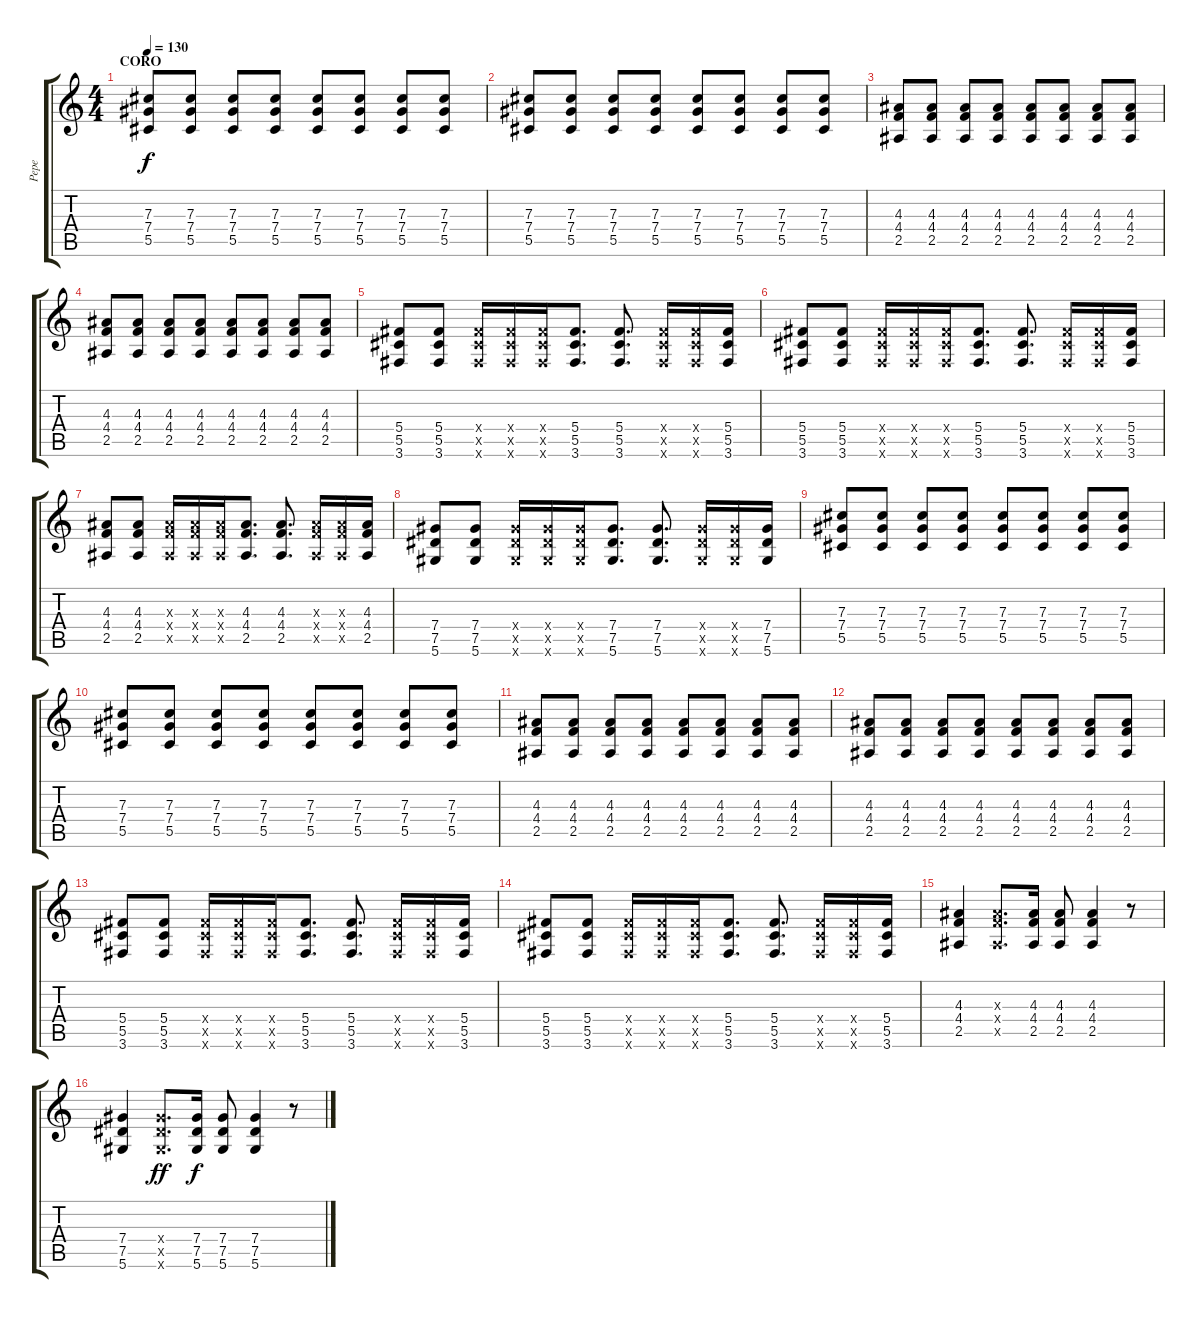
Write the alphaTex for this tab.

\track ("Pepe" "Pepe") {instrument distortionguitar}
\staff {score tabs}
\tuning (Eb4 Bb3 Gb3 Db3 Ab2 Eb2) {hide}
\ts (4 4)
\section ("" "CORO")
\tempo 130
\clef g2
\ks c
(7.3 7.4 5.5).8{dy f} (7.3 7.4 5.5).8 (7.3 7.4 5.5).8 (7.3 7.4 5.5).8 (7.3 7.4 5.5).8 (7.3 7.4 5.5).8 (7.3 7.4 5.5).8 (7.3 7.4 5.5).8 |
(7.3 7.4 5.5).8 (7.3 7.4 5.5).8 (7.3 7.4 5.5).8 (7.3 7.4 5.5).8 (7.3 7.4 5.5).8 (7.3 7.4 5.5).8 (7.3 7.4 5.5).8 (7.3 7.4 5.5).8 |
(4.3 4.4 2.5).8 (4.3 4.4 2.5).8 (4.3 4.4 2.5).8 (4.3 4.4 2.5).8 (4.3 4.4 2.5).8 (4.3 4.4 2.5).8 (4.3 4.4 2.5).8 (4.3 4.4 2.5).8 |
(4.3 4.4 2.5).8 (4.3 4.4 2.5).8 (4.3 4.4 2.5).8 (4.3 4.4 2.5).8 (4.3 4.4 2.5).8 (4.3 4.4 2.5).8 (4.3 4.4 2.5).8 (4.3 4.4 2.5).8 |
(5.4 5.5 3.6).8 (5.4 5.5 3.6).8 (5.4{x} 5.5{x} 3.6{x}).16 (5.4{x} 5.5{x} 3.6{x}).16 (5.4{x} 5.5{x} 3.6{x}).16 (5.4 5.5 3.6).8{d} (5.4 5.5 3.6).8{d} (5.4{x} 5.5{x} 3.6{x}).16 (5.4{x} 5.5{x} 3.6{x}).16 (5.4 5.5 3.6).16 |
(5.4 5.5 3.6).8 (5.4 5.5 3.6).8 (5.4{x} 5.5{x} 3.6{x}).16 (5.4{x} 5.5{x} 3.6{x}).16 (5.4{x} 5.5{x} 3.6{x}).16 (5.4 5.5 3.6).8{d} (5.4 5.5 3.6).8{d} (5.4{x} 5.5{x} 3.6{x}).16 (5.4{x} 5.5{x} 3.6{x}).16 (5.4 5.5 3.6).16 |
(4.3 4.4 2.5).8 (4.3 4.4 2.5).8 (4.3{x} 4.4{x} 2.5{x}).16 (4.3{x} 4.4{x} 2.5{x}).16 (4.3{x} 4.4{x} 2.5{x}).16 (4.3 4.4 2.5).8{d} (4.3 4.4 2.5).8{d} (4.3{x} 4.4{x} 2.5{x}).16 (4.3{x} 4.4{x} 2.5{x}).16 (4.3 4.4 2.5).16 |
(7.4 7.5 5.6).8 (7.4 7.5 5.6).8 (7.4{x} 7.5{x} 5.6{x}).16 (7.4{x} 7.5{x} 5.6{x}).16 (7.4{x} 7.5{x} 5.6{x}).16 (7.4 7.5 5.6).8{d} (7.4 7.5 5.6).8{d} (7.4{x} 7.5{x} 5.6{x}).16 (7.4{x} 7.5{x} 5.6{x}).16 (7.4 7.5 5.6).16 |
(7.3 7.4 5.5).8 (7.3 7.4 5.5).8 (7.3 7.4 5.5).8 (7.3 7.4 5.5).8 (7.3 7.4 5.5).8 (7.3 7.4 5.5).8 (7.3 7.4 5.5).8 (7.3 7.4 5.5).8 |
(7.3 7.4 5.5).8 (7.3 7.4 5.5).8 (7.3 7.4 5.5).8 (7.3 7.4 5.5).8 (7.3 7.4 5.5).8 (7.3 7.4 5.5).8 (7.3 7.4 5.5).8 (7.3 7.4 5.5).8 |
(4.3 4.4 2.5).8 (4.3 4.4 2.5).8 (4.3 4.4 2.5).8 (4.3 4.4 2.5).8 (4.3 4.4 2.5).8 (4.3 4.4 2.5).8 (4.3 4.4 2.5).8 (4.3 4.4 2.5).8 |
(4.3 4.4 2.5).8 (4.3 4.4 2.5).8 (4.3 4.4 2.5).8 (4.3 4.4 2.5).8 (4.3 4.4 2.5).8 (4.3 4.4 2.5).8 (4.3 4.4 2.5).8 (4.3 4.4 2.5).8 |
(5.4 5.5 3.6).8 (5.4 5.5 3.6).8 (5.4{x} 5.5{x} 3.6{x}).16 (5.4{x} 5.5{x} 3.6{x}).16 (5.4{x} 5.5{x} 3.6{x}).16 (5.4 5.5 3.6).8{d} (5.4 5.5 3.6).8{d} (5.4{x} 5.5{x} 3.6{x}).16 (5.4{x} 5.5{x} 3.6{x}).16 (5.4 5.5 3.6).16 |
(5.4 5.5 3.6).8 (5.4 5.5 3.6).8 (5.4{x} 5.5{x} 3.6{x}).16 (5.4{x} 5.5{x} 3.6{x}).16 (5.4{x} 5.5{x} 3.6{x}).16 (5.4 5.5 3.6).8{d} (5.4 5.5 3.6).8{d} (5.4{x} 5.5{x} 3.6{x}).16 (5.4{x} 5.5{x} 3.6{x}).16 (5.4 5.5 3.6).16 |
(4.3 4.4 2.5).4 (4.3{x} 4.4{x} 2.5{x}).8{d} (4.3 4.4 2.5).16 (4.3 4.4 2.5).8 (4.3 4.4 2.5).4 r.8 |
(7.4 7.5 5.6).4 (7.4{x} 7.5{x} 5.6{x}).8{d dy ff} (7.4 7.5 5.6).16{dy f} (7.4 7.5 5.6).8 (7.4 7.5 5.6).4 r.8
